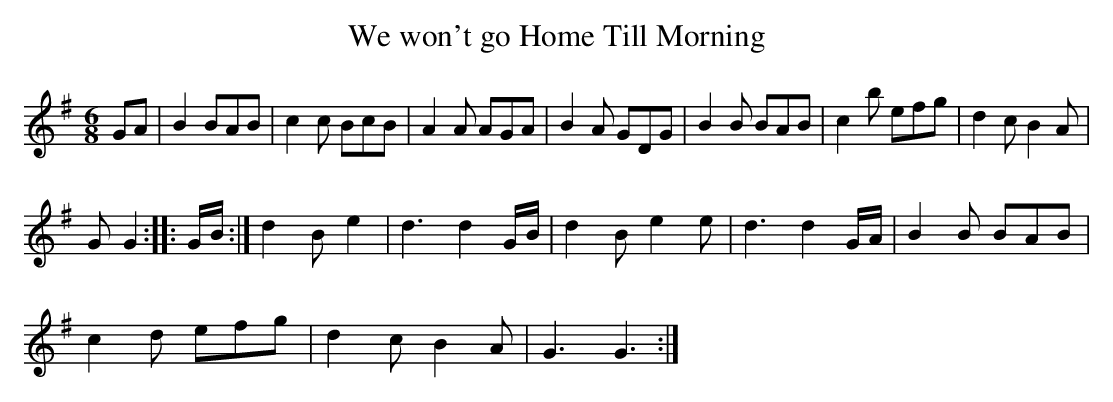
X:1
T:We won't go Home Till Morning
M:6/8
L:1/8
K:G
GA|B2 BAB| c2 c BcB| A2 A AGA| B2 A  GDG| B2 B BAB|c2 b efg| d2 c B2 A|
G G2::G/2B/2:| d2 B e2 2|d3 d2 G/2B/2| d2 B e2 e| d3 d2 G/2A/2|B2 B BAB|
c2 d efg|d2 c B2 A| G3 G3:|
